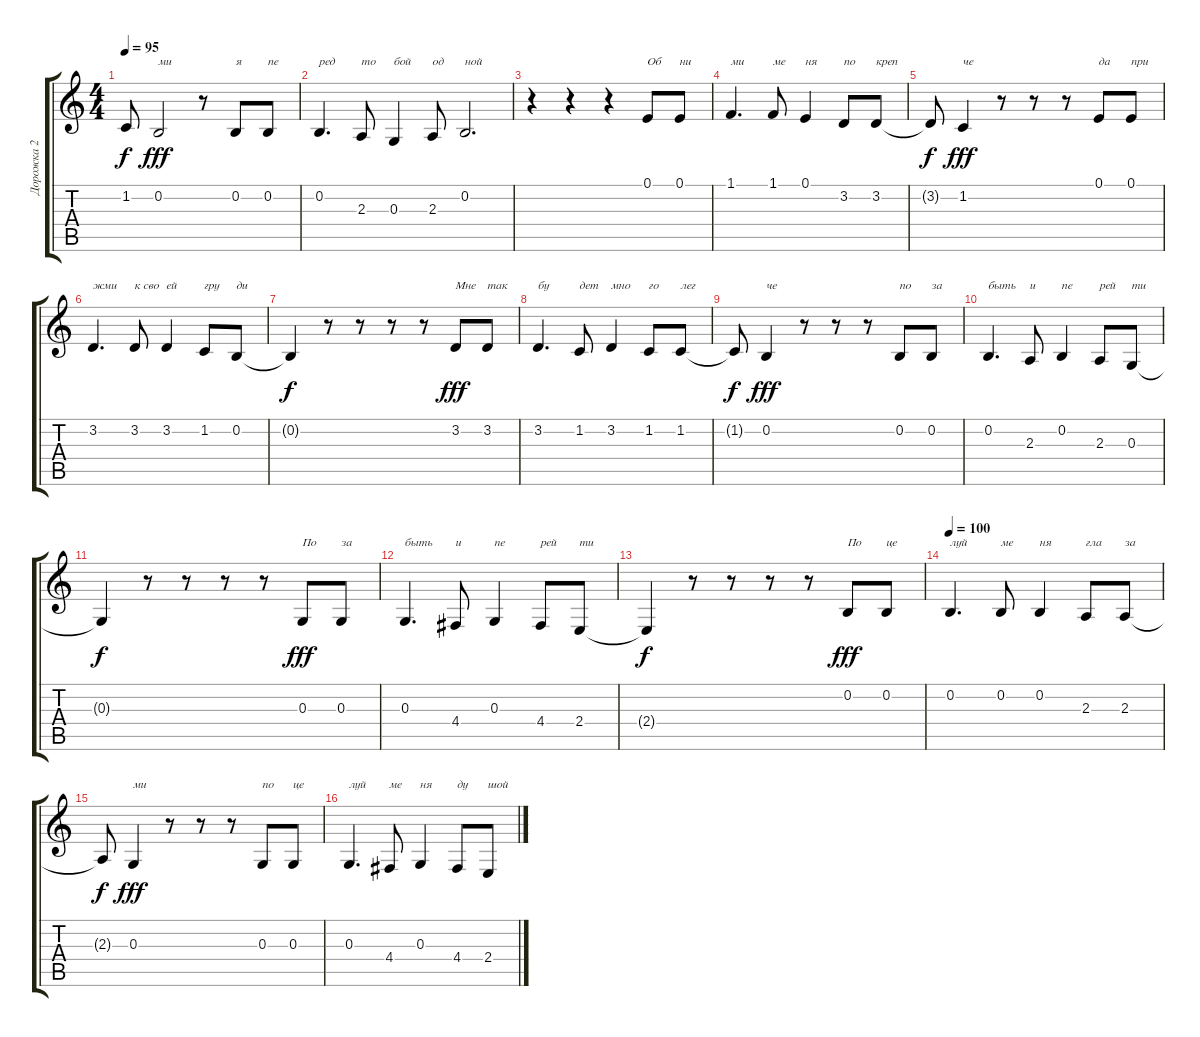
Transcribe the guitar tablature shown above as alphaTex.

\track ("Дорожка 2" "Дорожка 2") {instrument flute}
\staff {score tabs}
\tuning (E4 B3 G3 D3 A2 E2) {hide}
\ts (4 4)
\tempo 95
\clef g2
\ks c
1.2{t}.8{dy f} 0.2.2{txt "ми" dy fff} r.8 0.2.8{txt "я"} 0.2.8{txt "пе"} |
0.2.4{d txt "ред"} 2.3.8{txt "то"} 0.3.4{txt "бой"} 2.3.8{txt "од"} 0.2.2{d txt "ной"} |
r.4 r.4 r.4 0.1.8{txt "Об"} 0.1.8{txt "ни"} |
1.1.4{d txt "ми"} 1.1.8{txt "ме"} 0.1.4{txt "ня"} 3.2.8{txt "по"} 3.2.8{txt "креп"} |
3.2{t}.8{dy f} 1.2.4{txt "че" dy fff} r.8 r.8 r.8 0.1.8{txt "да"} 0.1.8{txt "при"} |
3.2.4{d txt "жми"} 3.2.8{txt "к сво"} 3.2.4{txt "ей"} 1.2.8{txt "гру"} 0.2.8{txt "ди"} |
0.2{t}.4{dy f} r.8 r.8 r.8 r.8 3.2.8{txt "Мне" dy fff} 3.2.8{txt "так"} |
3.2.4{d txt "бу"} 1.2.8{txt "дет"} 3.2.4{txt "мно"} 1.2.8{txt "го"} 1.2.8{txt "лег"} |
1.2{t}.8{dy f} 0.2.4{txt "че" dy fff} r.8 r.8 r.8 0.2.8{txt "по"} 0.2.8{txt "за"} |
0.2.4{d txt "быть"} 2.3.8{txt "и"} 0.2.4{txt "пе"} 2.3.8{txt "рей"} 0.3.8{txt "ти"} |
0.3{t}.4{dy f} r.8 r.8 r.8 r.8 0.3.8{txt "По" dy fff} 0.3.8{txt "за"} |
0.3.4{d txt "быть"} 4.4.8{txt "и"} 0.3.4{txt "пе"} 4.4.8{txt "рей"} 2.4.8{txt "ти"} |
2.4{t}.4{dy f} r.8 r.8 r.8 r.8 0.2.8{txt "По" dy fff} 0.2.8{txt "це"} |
\tempo 100
0.2.4{d txt "луй"} 0.2.8{txt "ме"} 0.2.4{txt "ня"} 2.3.8{txt "гла"} 2.3.8{txt "за"} |
2.3{t}.8{dy f} 0.3.4{txt "ми" dy fff} r.8 r.8 r.8 0.3.8{txt "по"} 0.3.8{txt "це"} |
0.3.4{d txt "луй"} 4.4.8{txt "ме"} 0.3.4{txt "ня"} 4.4.8{txt "ду"} 2.4.8{txt "шой"}
